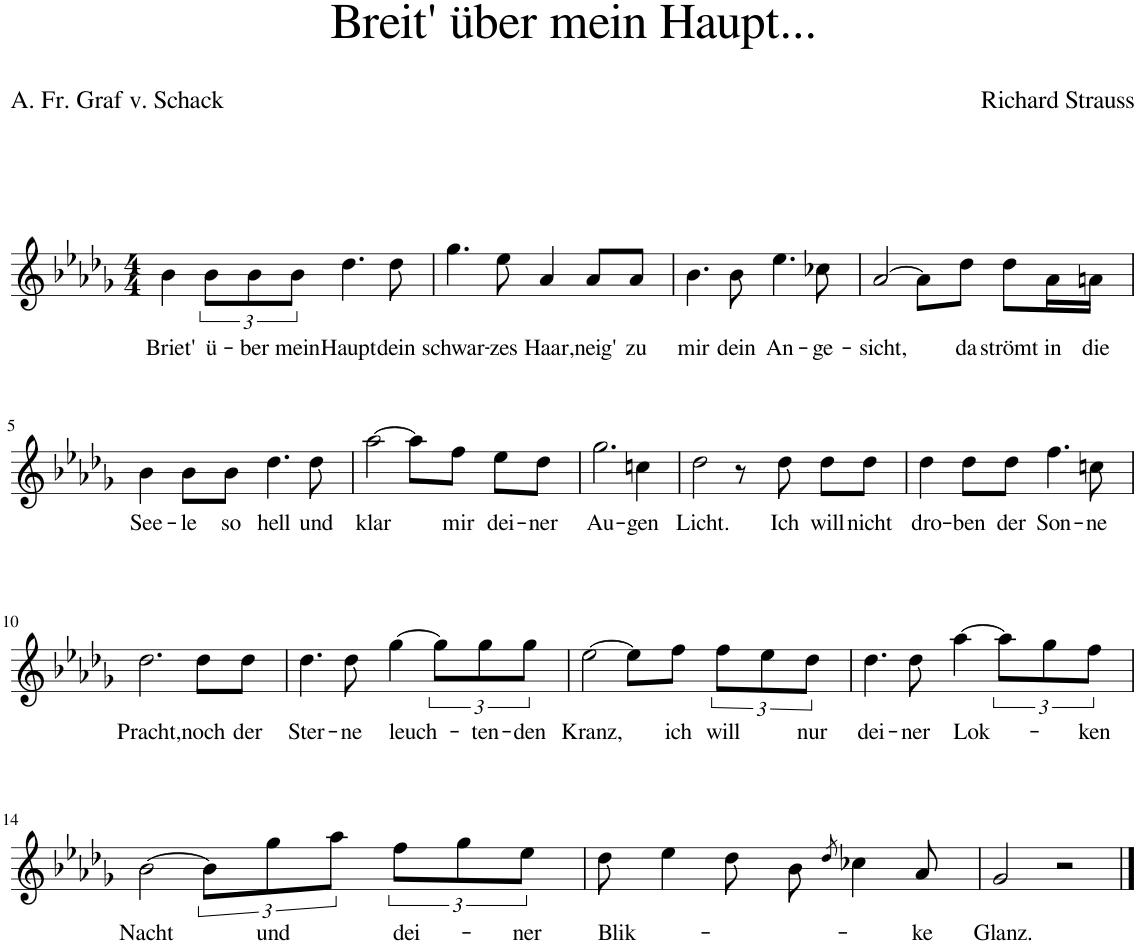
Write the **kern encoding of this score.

**kern	**text
*part1	*part1
*staff1	*staff1
*I"Piano	*
*I'Pno	*
*clefG2	*
*k[b-e-a-d-g-]	*
*M4/4	*
=1	=1
!	!LO:LY:b
4b-\	Briet'
!	!LO:LY:b
12b-\L	ü-
!	!LO:LY:b
12b-\	-ber
!	!LO:LY:b
12b-\J	mein
!	!LO:LY:b
4.dd-\	Haupt
!	!LO:LY:b
8dd-\	dein
=2	=2
!	!LO:LY:b
4.gg-\	schwar-
!	!LO:LY:b
8ee-\	-zes
!	!LO:LY:b
4a-/	Haar,
!	!LO:LY:b
8a-/L	neig'
!	!LO:LY:b
8a-/J	zu
=3	=3
!	!LO:LY:b
4.b-\	mir
!	!LO:LY:b
8b-\	dein
!	!LO:LY:b
4.ee-\	An-
!	!LO:LY:b
8cc-X\	-ge-
=4	=4
!	!LO:LY:b
[2a-/	-sicht,
8a-\L]	.
!	!LO:LY:b
8dd-\J	da
!	!LO:LY:b
8dd-\L	strömt
!	!LO:LY:b
16a-\L	in
!	!LO:LY:b
16an\JJ	die
!!LO:LB:g=z
=5	=5
!	!LO:LY:b
4b-\	See-
!	!LO:LY:b
8b-\L	-le
!	!LO:LY:b
8b-\J	so
!	!LO:LY:b
4.dd-\	hell
!	!LO:LY:b
8dd-\	und
=6	=6
!	!LO:LY:b
[2aa-\	klar
8aa-\L]	.
!	!LO:LY:b
8ff\J	mir
!	!LO:LY:b
8ee-\L	dei-
!	!LO:LY:b
8dd-\J	-ner
=7	=7
!	!LO:LY:b
2.gg-\	Au-
!	!LO:LY:b
4ccn\	-gen
=8	=8
!	!LO:LY:b
2dd-\	Licht.
8r	.
!	!LO:LY:b
8dd-\	Ich
!	!LO:LY:b
8dd-\L	will
!	!LO:LY:b
8dd-\J	nicht
=9	=9
!	!LO:LY:b
4dd-\	dro-
!	!LO:LY:b
8dd-\L	-ben
!	!LO:LY:b
8dd-\J	der
!	!LO:LY:b
4.ff\	Son-
!	!LO:LY:b
8ccn\	-ne
!!LO:LB:g=z
=10	=10
!	!LO:LY:b
2.dd-\	Pracht,
!	!LO:LY:b
8dd-\L	noch
!	!LO:LY:b
8dd-\J	der
=11	=11
!	!LO:LY:b
4.dd-\	Ster-
!	!LO:LY:b
8dd-\	-ne
!	!LO:LY:b
[4gg-\	leuch-
12gg-\L]	.
!	!LO:LY:b
12gg-\	-ten-
!	!LO:LY:b
12gg-\J	-den
=12	=12
!	!LO:LY:b
[2ee-\	Kranz,
8ee-\L]	.
!	!LO:LY:b
8ff\J	ich
!	!LO:LY:b
12ff\L	will
12ee-\	.
!	!LO:LY:b
12dd-\J	nur
=13	=13
!	!LO:LY:b
4.dd-\	dei-
!	!LO:LY:b
8dd-\	-ner
!	!LO:LY:b
[4aa-\	Lok-
12aa-\L]	.
12gg-\	.
!	!LO:LY:b
12ff\J	-ken
!!LO:LB:g=z
=14	=14
!	!LO:LY:b
[2b-\	Nacht
12b-\L]	.
!	!LO:LY:b
12gg-\	und
12aa-\J	.
!	!LO:LY:b
12ff\L	dei-
12gg-\	.
!	!LO:LY:b
12ee-\J	-ner
=15	=15
!	!LO:LY:b
8dd-\	Blik-
4ee-\	.
8dd-\	.
8b-\	.
8qdd-/	.
4cc-X\	.
!	!LO:LY:b
8a-/	-ke
=16	=16
!	!LO:LY:b
2g-/	Glanz.
2r	.
==	==
*-	*-
